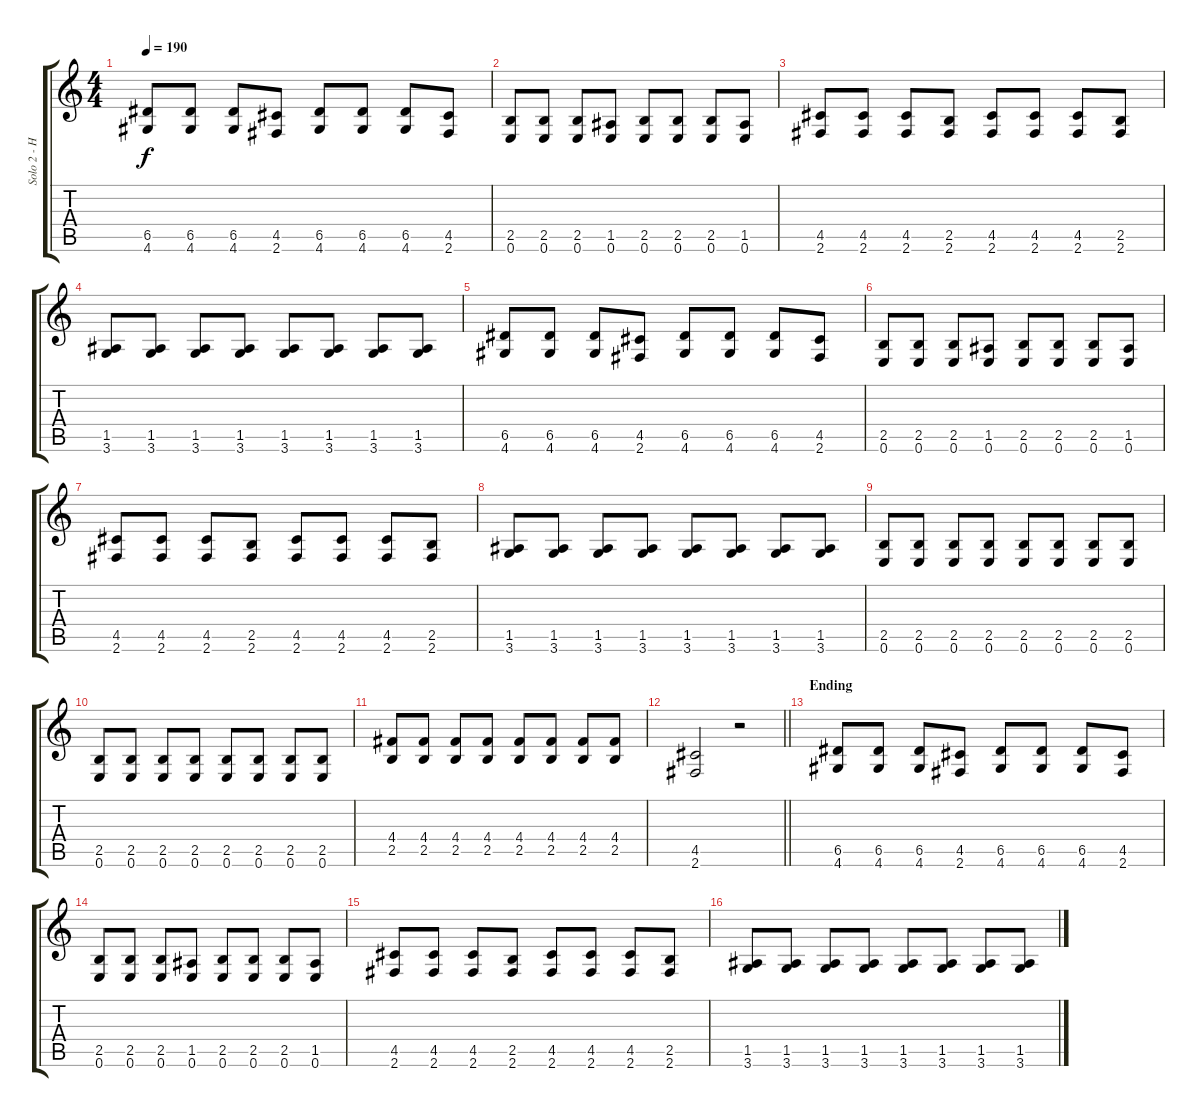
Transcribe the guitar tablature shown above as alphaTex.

\track ("Solo 2 - HV Potapi4" "Solo 2 - H") {instrument overdrivenguitar}
\staff {score tabs}
\tuning (E4 B3 G3 D3 A2 E2) {hide}
\ts (4 4)
\tempo 190
\clef g2
\ks c
(6.5 4.6).8{dy f} (6.5 4.6).8 (6.5 4.6).8 (4.5 2.6).8 (6.5 4.6).8 (6.5 4.6).8 (6.5 4.6).8 (4.5 2.6).8 |
(2.5 0.6).8 (2.5 0.6).8 (2.5 0.6).8 (1.5 0.6).8 (2.5 0.6).8 (2.5 0.6).8 (2.5 0.6).8 (1.5 0.6).8 |
(4.5 2.6).8 (4.5 2.6).8 (4.5 2.6).8 (2.5 2.6).8 (4.5 2.6).8 (4.5 2.6).8 (4.5 2.6).8 (2.5 2.6).8 |
(1.5 3.6).8 (1.5 3.6).8 (1.5 3.6).8 (1.5 3.6).8 (1.5 3.6).8 (1.5 3.6).8 (1.5 3.6).8 (1.5 3.6).8 |
(6.5 4.6).8 (6.5 4.6).8 (6.5 4.6).8 (4.5 2.6).8 (6.5 4.6).8 (6.5 4.6).8 (6.5 4.6).8 (4.5 2.6).8 |
(2.5 0.6).8 (2.5 0.6).8 (2.5 0.6).8 (1.5 0.6).8 (2.5 0.6).8 (2.5 0.6).8 (2.5 0.6).8 (1.5 0.6).8 |
(4.5 2.6).8 (4.5 2.6).8 (4.5 2.6).8 (2.5 2.6).8 (4.5 2.6).8 (4.5 2.6).8 (4.5 2.6).8 (2.5 2.6).8 |
(1.5 3.6).8 (1.5 3.6).8 (1.5 3.6).8 (1.5 3.6).8 (1.5 3.6).8 (1.5 3.6).8 (1.5 3.6).8 (1.5 3.6).8 |
(2.5 0.6).8 (2.5 0.6).8 (2.5 0.6).8 (2.5 0.6).8 (2.5 0.6).8 (2.5 0.6).8 (2.5 0.6).8 (2.5 0.6).8 |
(2.5 0.6).8 (2.5 0.6).8 (2.5 0.6).8 (2.5 0.6).8 (2.5 0.6).8 (2.5 0.6).8 (2.5 0.6).8 (2.5 0.6).8 |
(4.4 2.5).8 (4.4 2.5).8 (4.4 2.5).8 (4.4 2.5).8 (4.4 2.5).8 (4.4 2.5).8 (4.4 2.5).8 (4.4 2.5).8 |
\barLineRight lightlight
(4.5 2.6).2 r.2 |
\section ("" "Ending")
(6.5 4.6).8 (6.5 4.6).8 (6.5 4.6).8 (4.5 2.6).8 (6.5 4.6).8 (6.5 4.6).8 (6.5 4.6).8 (4.5 2.6).8 |
(2.5 0.6).8 (2.5 0.6).8 (2.5 0.6).8 (1.5 0.6).8 (2.5 0.6).8 (2.5 0.6).8 (2.5 0.6).8 (1.5 0.6).8 |
(4.5 2.6).8 (4.5 2.6).8 (4.5 2.6).8 (2.5 2.6).8 (4.5 2.6).8 (4.5 2.6).8 (4.5 2.6).8 (2.5 2.6).8 |
(1.5 3.6).8 (1.5 3.6).8 (1.5 3.6).8 (1.5 3.6).8 (1.5 3.6).8 (1.5 3.6).8 (1.5 3.6).8 (1.5 3.6).8
